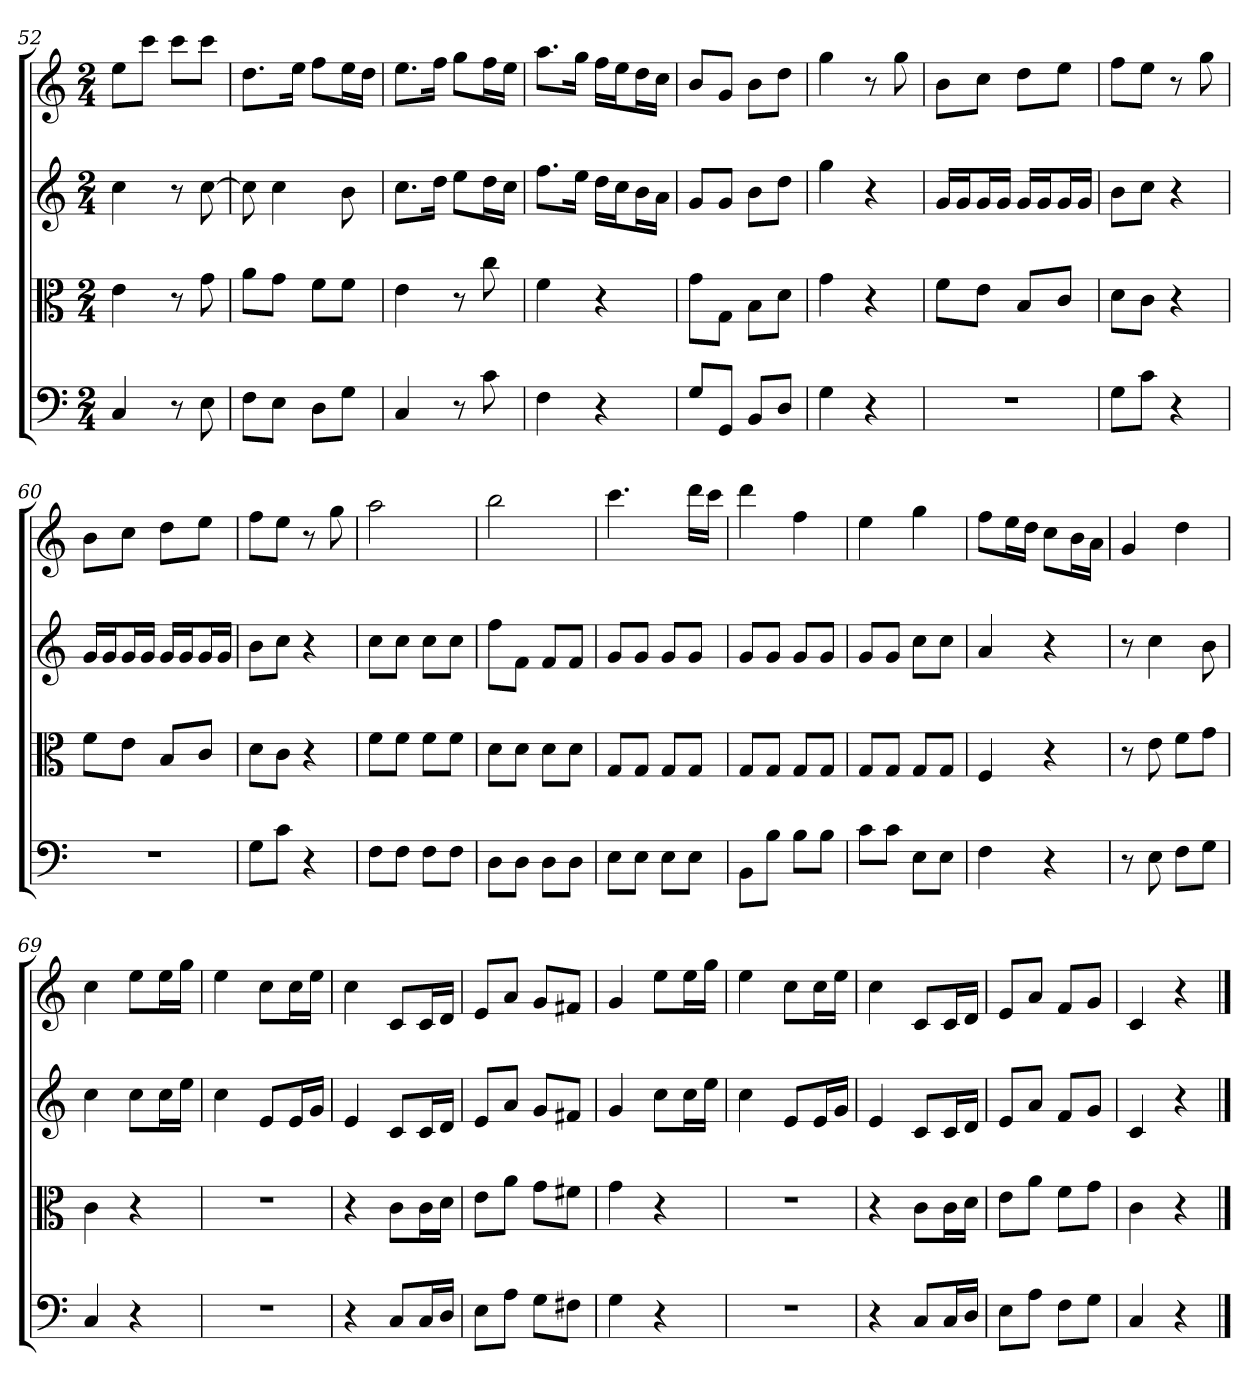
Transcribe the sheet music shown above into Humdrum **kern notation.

**kern	**kern	**kern	**kern
*part4	*part3	*part2	*part1
*staff4	*staff3	*staff2	*staff1
*clefF4	*clefC3	*	*
*k[]	*k[]	*k[]	*k[]
*C:	*C:	*C:	*C:
*M2/4	*M2/4	*M2/4	*M2/4
=52	=52	=52	=52
4C	4e	4cc	8eeL
.	.	.	8cccJ
8r	8r	8r	8cccL
8E	8g	[8cc	8cccJ
=53	=53	=53	=53
8F\L	8a\L	8cc]	8.ddL
8E\J	8g\J	4cc	.
.	.	.	16eeJk
8D\L	8f\L	.	8ffL
8G\J	8f\J	8b	16eeL
.	.	.	16ddJJ
=54	=54	=54	=54
4C	4e	8.ccL	8.eeL
.	.	16ddJk	16ffJk
8r	8r	8eeL	8ggL
8c	8cc	16ddL	16ffL
.	.	16ccJJ	16eeJJ
=55	=55	=55	=55
4F	4f	8.ffL	8.aaL
.	.	16eeJk	16ggJk
4r	4r	16ddLL	16ffLL
.	.	16ccJ	16eeJ
.	.	16bL	16ddL
.	.	16aJJ	16ccJJ
=56	=56	=56	=56
8G/L	8g\L	8gL	8bL
8GG/J	8G\J	8gJ	8gJ
8BB/L	8B\L	8bL	8bL
8D/J	8d\J	8ddJ	8ddJ
=57	=57	=57	=57
4G	4g	4gg	4gg
4r	4r	4r	8r
.	.	.	8gg
=58	=58	=58	=58
2r	8f\L	16gLL	8bL
.	.	16gJ	.
.	8e\J	16gL	8ccJ
.	.	16gJJ	.
.	8B/L	16gLL	8ddL
.	.	16gJ	.
.	8c/J	16gL	8eeJ
.	.	16gJJ	.
=59	=59	=59	=59
8G\L	8d\L	8bL	8ffL
8c\J	8c\J	8ccJ	8eeJ
4r	4r	4r	8r
.	.	.	8gg
=60	=60	=60	=60
2r	8f\L	16gLL	8bL
.	.	16gJ	.
.	8e\J	16gL	8ccJ
.	.	16gJJ	.
.	8B/L	16gLL	8ddL
.	.	16gJ	.
.	8c/J	16gL	8eeJ
.	.	16gJJ	.
=61	=61	=61	=61
8G\L	8d\L	8bL	8ffL
8c\J	8c\J	8ccJ	8eeJ
4r	4r	4r	8r
.	.	.	8gg
=62	=62	=62	=62
8F\L	8f\L	8ccL	2aa
8F\J	8f\J	8ccJ	.
8F\L	8f\L	8ccL	.
8F\J	8f\J	8ccJ	.
=63	=63	=63	=63
8D\L	8d\L	8ffL	2bb
8D\J	8d\J	8fJ	.
8D\L	8d\L	8fL	.
8D\J	8d\J	8fJ	.
=64	=64	=64	=64
8E\L	8G/L	8gL	4.ccc
8E\J	8G/J	8gJ	.
8E\L	8G/L	8gL	.
8E\J	8G/J	8gJ	16dddLL
.	.	.	16cccJJ
=65	=65	=65	=65
8BB\L	8G/L	8gL	4ddd
8B\J	8G/J	8gJ	.
8B\L	8G/L	8gL	4ff
8B\J	8G/J	8gJ	.
=66	=66	=66	=66
8c\L	8G/L	8gL	4ee
8c\J	8G/J	8gJ	.
8E\L	8G/L	8ccL	4gg
8E\J	8G/J	8ccJ	.
=67	=67	=67	=67
4F	4F	4a	8ffL
.	.	.	16eeL
.	.	.	16ddJJ
4r	4r	4r	8ccL
.	.	.	16bL
.	.	.	16aJJ
=68	=68	=68	=68
8r	8r	8r	4g
8E	8e	4cc	.
8F\L	8f\L	.	4dd
8G\J	8g\J	8b	.
=69	=69	=69	=69
4C	4c	4cc	4cc
4r	4r	8ccL	8eeL
.	.	16ccL	16eeL
.	.	16eeJJ	16ggJJ
=70	=70	=70	=70
2r	2r	4cc	4ee
.	.	8eL	8ccL
.	.	16eL	16ccL
.	.	16gJJ	16eeJJ
=71	=71	=71	=71
4r	4r	4e	4cc
8C/L	8c\L	8cL	8cL
16C/L	16c\L	16cL	16cL
16D/JJ	16d\JJ	16dJJ	16dJJ
=72	=72	=72	=72
8E\L	8e\L	8eL	8eL
8A\J	8a\J	8aJ	8aJ
8G\L	8g\L	8gL	8gL
8F#X\J	8f#X\J	8f#XJ	8f#XJ
=73	=73	=73	=73
4G	4g	4g	4g
4r	4r	8ccL	8eeL
.	.	16ccL	16eeL
.	.	16eeJJ	16ggJJ
=74	=74	=74	=74
2r	2r	4cc	4ee
.	.	8eL	8ccL
.	.	16eL	16ccL
.	.	16gJJ	16eeJJ
=75	=75	=75	=75
4r	4r	4e	4cc
8C/L	8c\L	8cL	8cL
16C/L	16c\L	16cL	16cL
16D/JJ	16d\JJ	16dJJ	16dJJ
=76	=76	=76	=76
8E\L	8e\L	8eL	8eL
8A\J	8a\J	8aJ	8aJ
8F\L	8f\L	8fL	8fL
8G\J	8g\J	8gJ	8gJ
=77	=77	=77	=77
4C	4c	4c	4c
4r	4r	4r	4r
==	==	==	==
*-	*-	*-	*-
